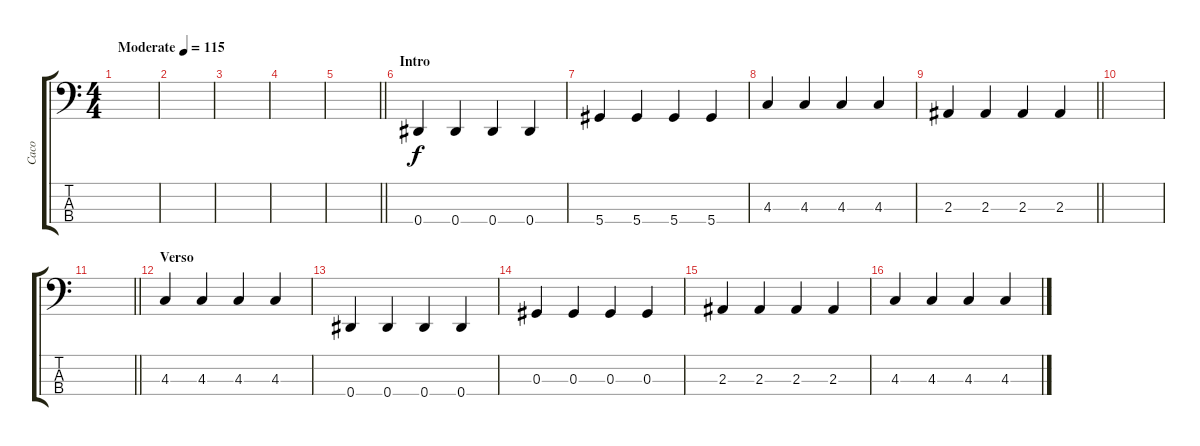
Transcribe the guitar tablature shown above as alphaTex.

\track ("Caco" "Caco") {instrument electricbassfinger}
\staff {score tabs}
\tuning (Gb2 Db2 Ab1 Eb1) {hide}
\ts (4 4)
\tempo (115 "Moderate")
\clef f4
\ks c
|
|
|
|
\barLineRight lightlight
|
\section ("" "Intro")
0.4.4 0.4.4 0.4.4 0.4.4 |
5.4.4 5.4.4 5.4.4 5.4.4 |
4.3.4 4.3.4 4.3.4 4.3.4 |
\barLineRight lightlight
2.3.4 2.3.4 2.3.4 2.3.4 |
|
\barLineRight lightlight
|
\section ("" "Verso")
4.3.4 4.3.4 4.3.4 4.3.4 |
0.4.4 0.4.4 0.4.4 0.4.4 |
0.3.4 0.3.4 0.3.4 0.3.4 |
2.3.4 2.3.4 2.3.4 2.3.4 |
4.3.4 4.3.4 4.3.4 4.3.4
